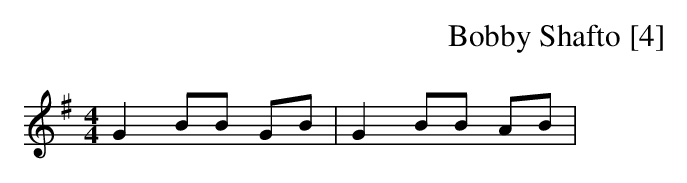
X:1
T:Bobby Shafto [4]
M:4/4
L:1/8
K:G
G2BB GB|G2 BB AB|...
